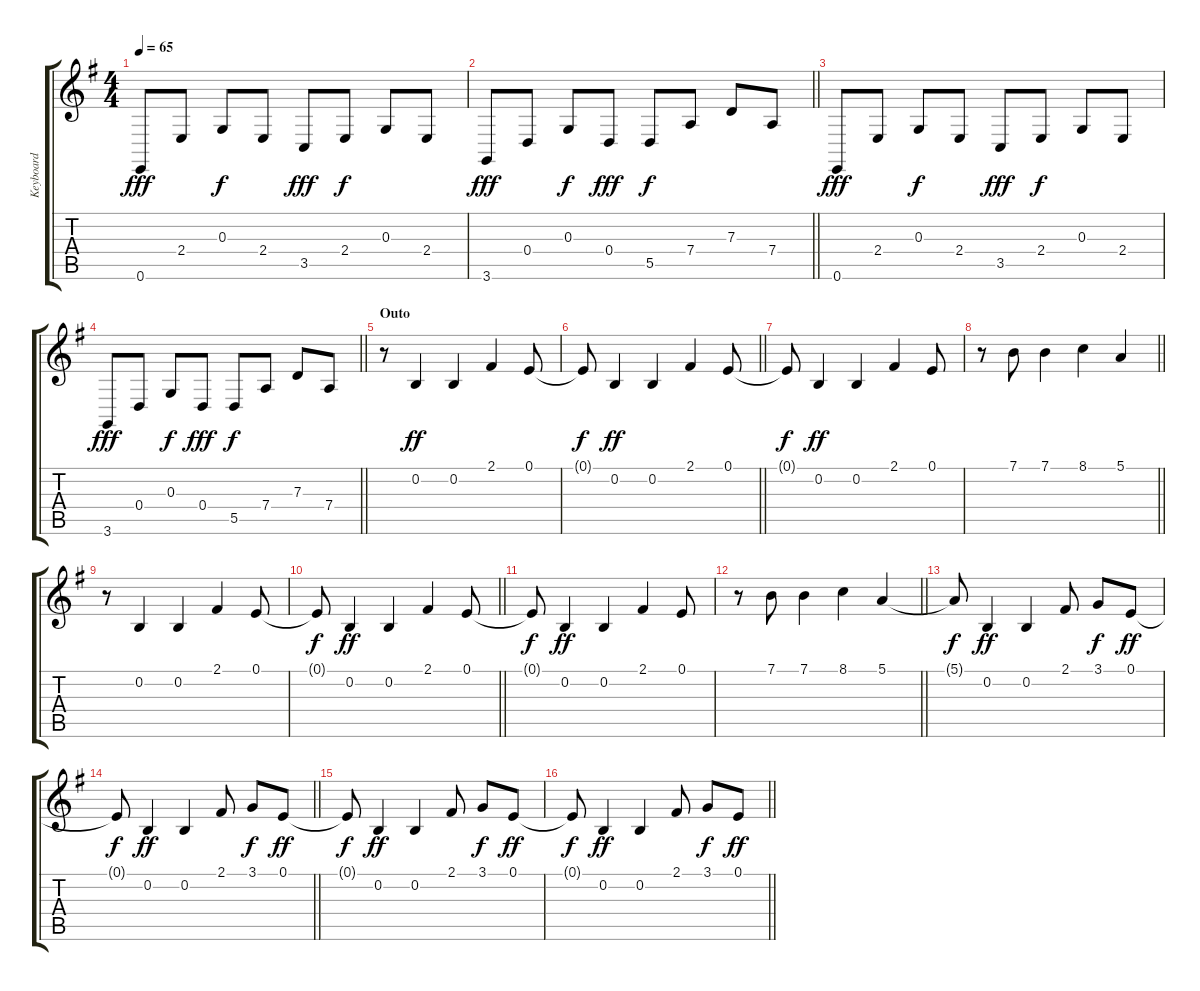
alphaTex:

\track ("Keyboard" "Keyboard") {instrument stringensemble1}
\staff {score tabs}
\tuning (E4 B3 G3 D3 A2 E2) {hide}
\ts (4 4)
\tempo 65
\clef g2
\ks eminor
0.6.8{dy fff} 2.4.8 0.3.8{dy f} 2.4.8 3.5.8{dy fff} 2.4.8{dy f} 0.3.8 2.4.8 |
\barLineRight lightlight
3.6.8{dy fff} 0.4.8 0.3.8{dy f} 0.4.8{dy fff} 5.5.8{dy f} 7.4.8 7.3.8 7.4.8 |
0.6.8{dy fff} 2.4.8 0.3.8{dy f} 2.4.8 3.5.8{dy fff} 2.4.8{dy f} 0.3.8 2.4.8 |
\barLineRight lightlight
3.6.8{dy fff} 0.4.8 0.3.8{dy f} 0.4.8{dy fff} 5.5.8{dy f} 7.4.8 7.3.8 7.4.8 |
\section ("" "Outo")
r.8 0.2.4{dy ff} 0.2.4 2.1.4 0.1.8 |
\barLineRight lightlight
0.1{t}.8{dy f} 0.2.4{dy ff} 0.2.4 2.1.4 0.1.8 |
0.1{t}.8{dy f} 0.2.4{dy ff} 0.2.4 2.1.4 0.1.8 |
\barLineRight lightlight
r.8 7.1.8 7.1.4 8.1.4 5.1.4 |
r.8 0.2.4 0.2.4 2.1.4 0.1.8 |
\barLineRight lightlight
0.1{t}.8{dy f} 0.2.4{dy ff} 0.2.4 2.1.4 0.1.8 |
0.1{t}.8{dy f} 0.2.4{dy ff} 0.2.4 2.1.4 0.1.8 |
\barLineRight lightlight
r.8 7.1.8 7.1.4 8.1.4 5.1.4 |
5.1{t}.8{dy f} 0.2.4{dy ff} 0.2.4 2.1.8 3.1.8{dy f} 0.1.8{dy ff} |
\barLineRight lightlight
0.1{t}.8{dy f} 0.2.4{dy ff} 0.2.4 2.1.8 3.1.8{dy f} 0.1.8{dy ff} |
0.1{t}.8{dy f} 0.2.4{dy ff} 0.2.4 2.1.8 3.1.8{dy f} 0.1.8{dy ff} |
\barLineRight lightlight
0.1{t}.8{dy f} 0.2.4{dy ff} 0.2.4 2.1.8 3.1.8{dy f} 0.1.8{dy ff}
